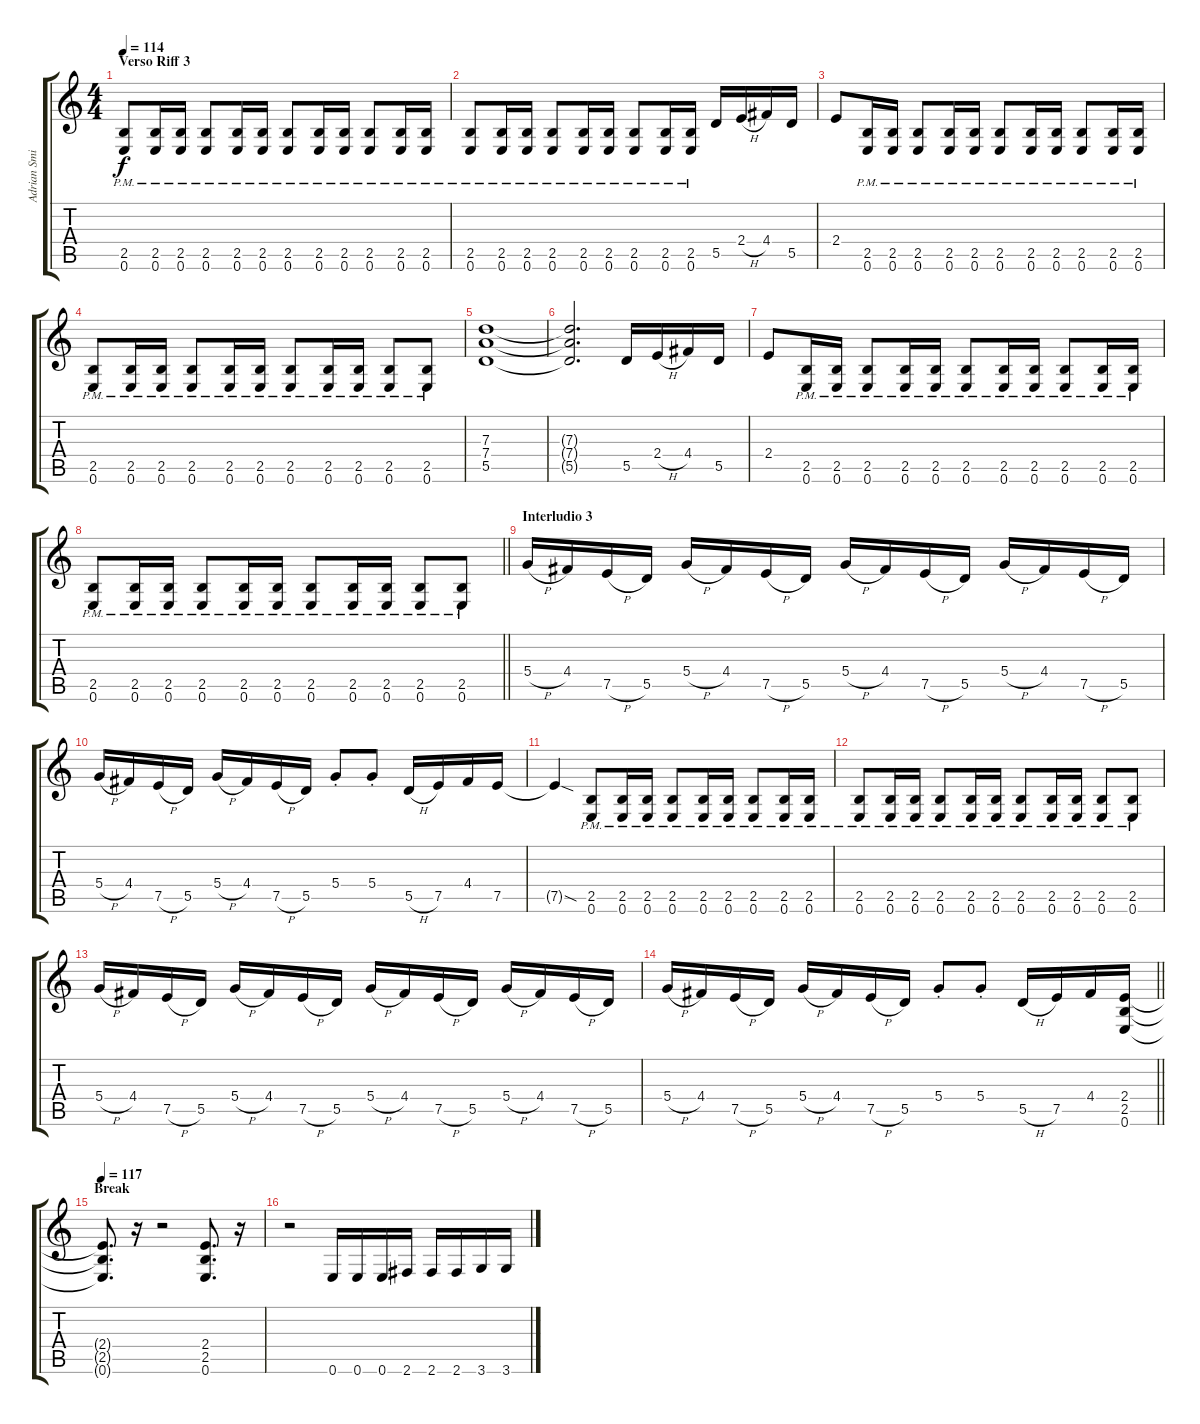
\track ("Adrian Smith" "Adrian Smi") {instrument overdrivenguitar}
\staff {score tabs}
\tuning (E4 B3 G3 D3 A2 E2) {hide}
\ts (4 4)
\section ("" "Verso Riff 3")
\tempo 114
\clef g2
\ks c
(2.5{pm} 0.6{pm}).8{dy f} (2.5{pm} 0.6{pm}).16 (2.5{pm} 0.6{pm}).16 (2.5{pm} 0.6{pm}).8 (2.5{pm} 0.6{pm}).16 (2.5{pm} 0.6{pm}).16 (2.5{pm} 0.6{pm}).8 (2.5{pm} 0.6{pm}).16 (2.5{pm} 0.6{pm}).16 (2.5{pm} 0.6{pm}).8 (2.5{pm} 0.6{pm}).16 (2.5{pm} 0.6{pm}).16 |
(2.5{pm} 0.6{pm}).8 (2.5{pm} 0.6{pm}).16 (2.5{pm} 0.6{pm}).16 (2.5{pm} 0.6{pm}).8 (2.5{pm} 0.6{pm}).16 (2.5{pm} 0.6{pm}).16 (2.5{pm} 0.6{pm}).8 (2.5{pm} 0.6{pm}).16 (2.5{pm} 0.6{pm}).16 5.5.16 2.4{h}.16 4.4.16 5.5.16 |
2.4.8 (2.5{pm} 0.6{pm}).16 (2.5{pm} 0.6{pm}).16 (2.5{pm} 0.6{pm}).8 (2.5{pm} 0.6{pm}).16 (2.5{pm} 0.6{pm}).16 (2.5{pm} 0.6{pm}).8 (2.5{pm} 0.6{pm}).16 (2.5{pm} 0.6{pm}).16 (2.5{pm} 0.6{pm}).8 (2.5{pm} 0.6{pm}).16 (2.5{pm} 0.6{pm}).16 |
(2.5{pm} 0.6{pm}).8 (2.5{pm} 0.6{pm}).16 (2.5{pm} 0.6{pm}).16 (2.5{pm} 0.6{pm}).8 (2.5{pm} 0.6{pm}).16 (2.5{pm} 0.6{pm}).16 (2.5{pm} 0.6{pm}).8 (2.5{pm} 0.6{pm}).16 (2.5{pm} 0.6{pm}).16 (2.5{pm} 0.6{pm}).8 (2.5{pm} 0.6{pm}).8 |
(7.3 7.4 5.5).1 |
(7.3{t} 7.4{t} 5.5{t}).2{d} 5.5.16 2.4{h}.16 4.4.16 5.5.16 |
2.4.8 (2.5{pm} 0.6{pm}).16 (2.5{pm} 0.6{pm}).16 (2.5{pm} 0.6{pm}).8 (2.5{pm} 0.6{pm}).16 (2.5{pm} 0.6{pm}).16 (2.5{pm} 0.6{pm}).8 (2.5{pm} 0.6{pm}).16 (2.5{pm} 0.6{pm}).16 (2.5{pm} 0.6{pm}).8 (2.5{pm} 0.6{pm}).16 (2.5{pm} 0.6{pm}).16 |
\barLineRight lightlight
(2.5{pm} 0.6{pm}).8 (2.5{pm} 0.6{pm}).16 (2.5{pm} 0.6{pm}).16 (2.5{pm} 0.6{pm}).8 (2.5{pm} 0.6{pm}).16 (2.5{pm} 0.6{pm}).16 (2.5{pm} 0.6{pm}).8 (2.5{pm} 0.6{pm}).16 (2.5{pm} 0.6{pm}).16 (2.5{pm} 0.6{pm}).8 (2.5{pm} 0.6{pm}).8 |
\section ("" "Interludio 3")
5.4{h}.16 4.4.16 7.5{h}.16 5.5.16 5.4{h}.16 4.4.16 7.5{h}.16 5.5.16 5.4{h}.16 4.4.16 7.5{h}.16 5.5.16 5.4{h}.16 4.4.16 7.5{h}.16 5.5.16 |
5.4{h}.16 4.4.16 7.5{h}.16 5.5.16 5.4{h}.16 4.4.16 7.5{h}.16 5.5.16 5.4{st}.8 5.4{st}.8 5.5{h}.16 7.5.16 4.4.16 7.5.16 |
7.5{sod t}.4 (2.5{pm} 0.6{pm}).8 (2.5{pm} 0.6{pm}).16 (2.5{pm} 0.6{pm}).16 (2.5{pm} 0.6{pm}).8 (2.5{pm} 0.6{pm}).16 (2.5{pm} 0.6{pm}).16 (2.5{pm} 0.6{pm}).8 (2.5{pm} 0.6{pm}).16 (2.5{pm} 0.6{pm}).16 |
(2.5{pm} 0.6{pm}).8 (2.5{pm} 0.6{pm}).16 (2.5{pm} 0.6{pm}).16 (2.5{pm} 0.6{pm}).8 (2.5{pm} 0.6{pm}).16 (2.5{pm} 0.6{pm}).16 (2.5{pm} 0.6{pm}).8 (2.5{pm} 0.6{pm}).16 (2.5{pm} 0.6{pm}).16 (2.5{pm} 0.6{pm}).8 (2.5{pm} 0.6{pm}).8 |
5.4{h}.16 4.4.16 7.5{h}.16 5.5.16 5.4{h}.16 4.4.16 7.5{h}.16 5.5.16 5.4{h}.16 4.4.16 7.5{h}.16 5.5.16 5.4{h}.16 4.4.16 7.5{h}.16 5.5.16 |
\barLineRight lightlight
5.4{h}.16 4.4.16 7.5{h}.16 5.5.16 5.4{h}.16 4.4.16 7.5{h}.16 5.5.16 5.4{st}.8 5.4{st}.8 5.5{h}.16 7.5.16 4.4.16 (2.4 2.5 0.6).16 |
\section ("" "Break")
\tempo 117
(2.4{t} 2.5{t} 0.6{t}).8{d} r.16 r.2 (2.4 2.5 0.6).8{d} r.16 |
r.2 0.6.16 0.6.16 0.6.16 2.6.16 2.6.16 2.6.16 3.6.16 3.6.16
